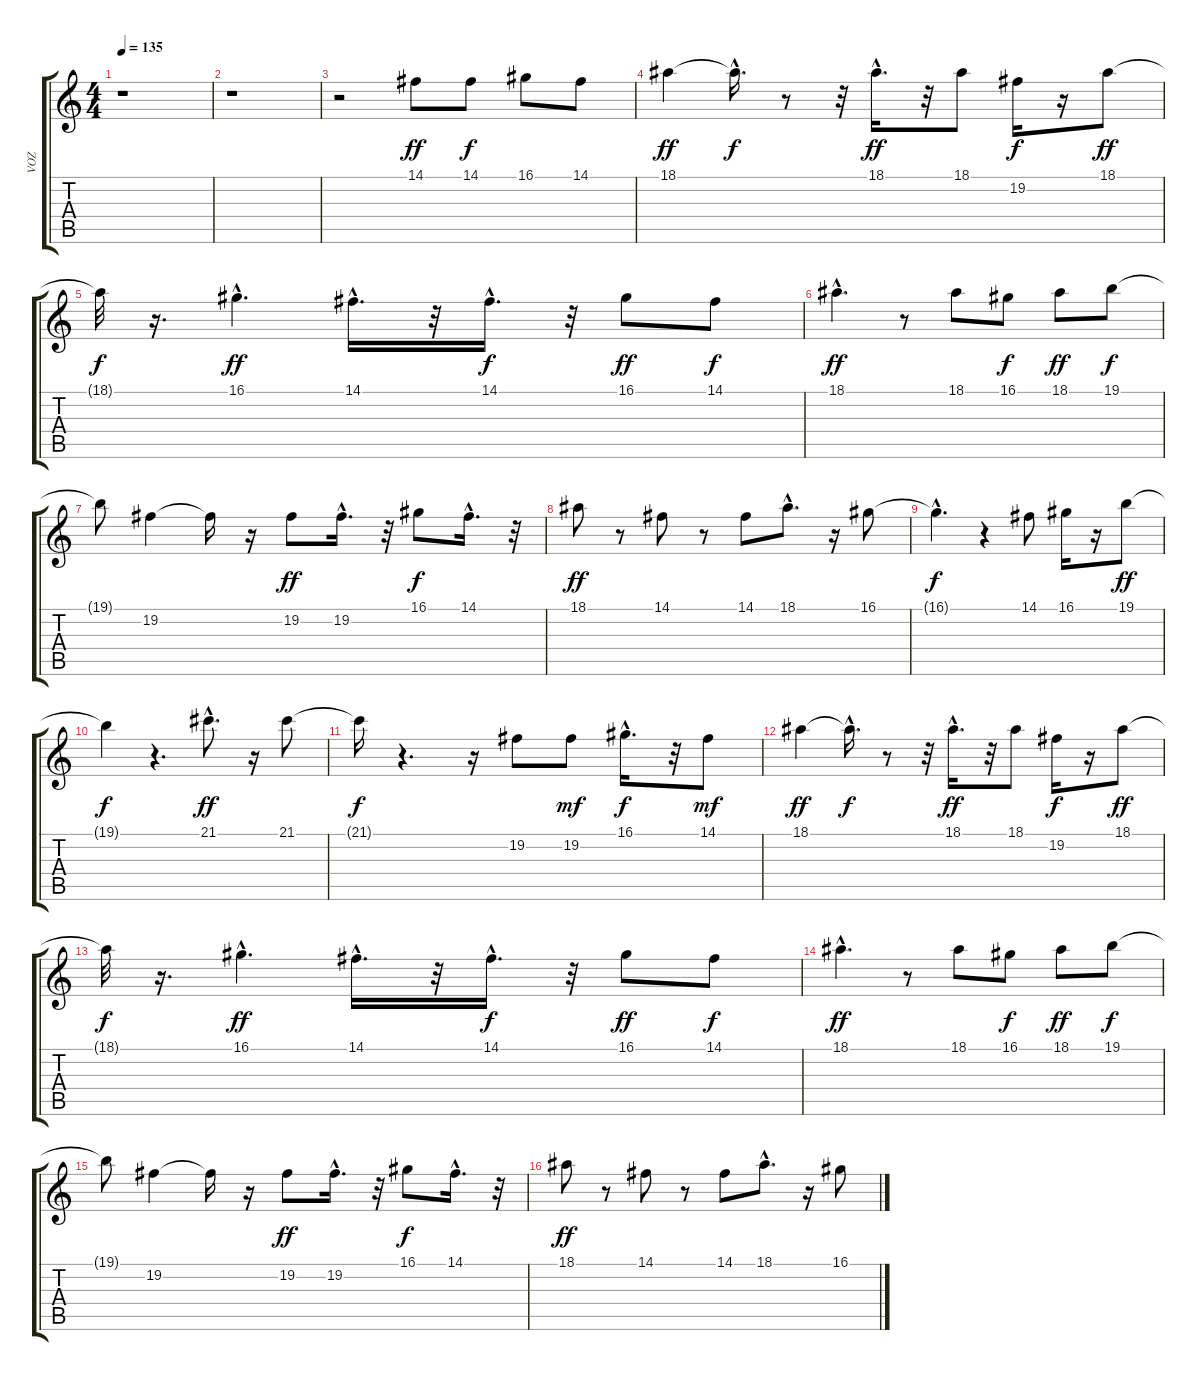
\track ("VOZ" "VOZ") {instrument violin}
\staff {score tabs}
\tuning (E4 B3 G3 D3 A2 E2) {hide}
\ts (4 4)
\tempo 135
\clef g2
\ks c
r.1{dy f} |
r.1 |
r.2 14.1.8{dy ff} 14.1.8{dy f} 16.1.8 14.1.8 |
18.1.4{dy ff} 18.1{hac t}.16{d dy f} r.8 r.32 18.1{hac}.16{d dy ff} r.32 18.1.8 19.2.16{dy f} r.16 18.1.8{dy ff} |
18.1{t}.32{dy f} r.16{d} 16.1{hac}.4{d dy ff} 14.1{hac}.16{d} r.32 14.1{hac}.16{d dy f} r.32 16.1.8{dy ff} 14.1.8{dy f} |
18.1{hac}.4{d dy ff} r.8 18.1.8 16.1.8{dy f} 18.1.8{dy ff} 19.1.8{dy f} |
19.1{t}.8 19.2.4 19.2{t}.16 r.16 19.2.8{dy ff} 19.2{hac}.16{d} r.32 16.1.8{dy f} 14.1{hac}.16{d} r.32 |
18.1.8{dy ff} r.8 14.1.8 r.8 14.1.8 18.1{hac}.8{d} r.16 16.1.8 |
16.1{hac t}.4{d dy f} r.4 14.1.8 16.1.16 r.16 19.1.8{dy ff} |
19.1{t}.4{dy f} r.4{d} 21.1{hac}.8{d dy ff} r.16 21.1.8 |
21.1{t}.16{dy f} r.4{d} r.16 19.2.8 19.2.8{dy mf} 16.1{hac}.16{d dy f} r.32 14.1.8{dy mf} |
18.1.4{dy ff} 18.1{hac t}.16{d dy f} r.8 r.32 18.1{hac}.16{d dy ff} r.32 18.1.8 19.2.16{dy f} r.16 18.1.8{dy ff} |
18.1{t}.32{dy f} r.16{d} 16.1{hac}.4{d dy ff} 14.1{hac}.16{d} r.32 14.1{hac}.16{d dy f} r.32 16.1.8{dy ff} 14.1.8{dy f} |
18.1{hac}.4{d dy ff} r.8 18.1.8 16.1.8{dy f} 18.1.8{dy ff} 19.1.8{dy f} |
19.1{t}.8 19.2.4 19.2{t}.16 r.16 19.2.8{dy ff} 19.2{hac}.16{d} r.32 16.1.8{dy f} 14.1{hac}.16{d} r.32 |
18.1.8{dy ff} r.8 14.1.8 r.8 14.1.8 18.1{hac}.8{d} r.16 16.1.8
